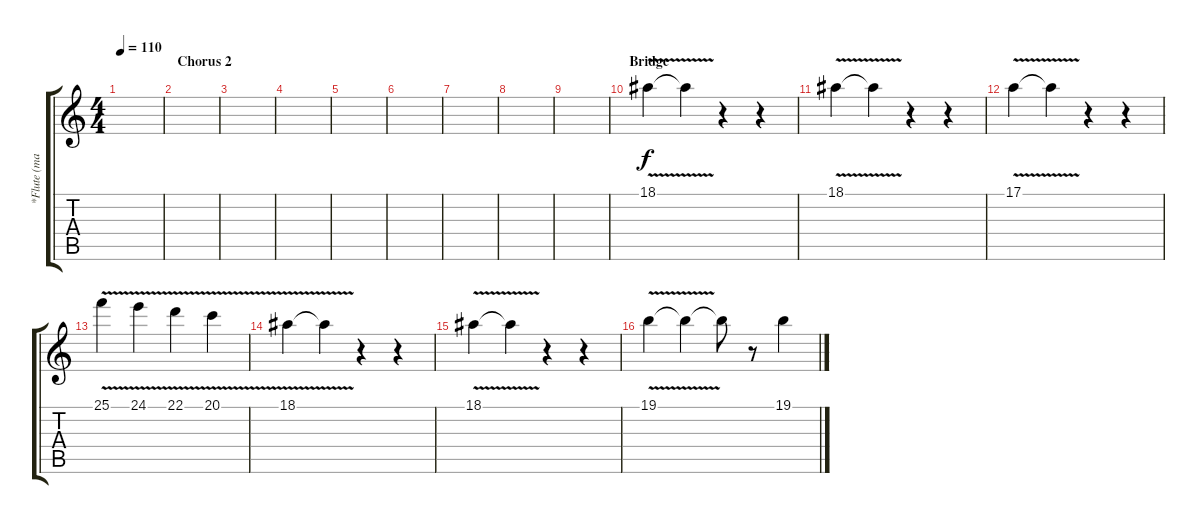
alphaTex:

\track ("*Flute (may be not)" "*Flute (ma") {instrument panflute}
\staff {score tabs}
\tuning (E4 B3 G3 D3 A2 E2) {hide}
\ts (4 4)
\tempo 110
\clef g2
\ks c
|
\section ("" "Chorus 2")
|
|
|
|
|
|
|
|
\section ("" "Bridge")
18.1{v}.4 18.1{t}.4 r.4 r.4 |
18.1{v}.4 18.1{t}.4 r.4 r.4 |
17.1{v}.4 17.1{t}.4 r.4 r.4 |
25.1{v}.4 24.1{v}.4 22.1{v}.4 20.1{v}.4 |
18.1{v}.4 18.1{t}.4 r.4 r.4 |
18.1{v}.4 18.1{t}.4 r.4 r.4 |
19.1{v}.4 19.1{t}.4 19.1{t}.8 r.8 19.1.4
